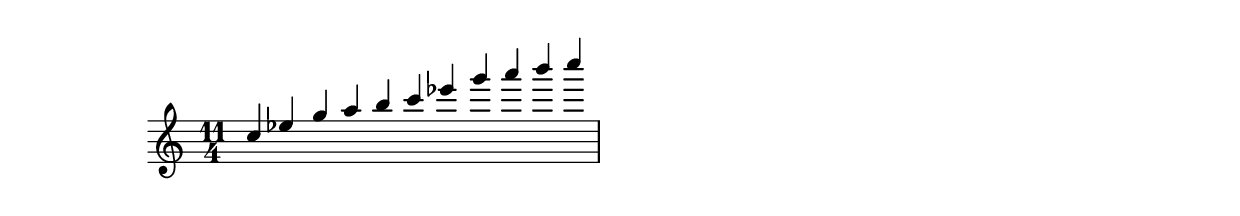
\version "2.18.2" \score { \new Staff << \new Voice { \set midiInstrument = #"piano" \voiceOne
 \key c \major \time 11/4
\override Voice.TextScript.font-size = #-4
 { c'' ees'' g'' a'' b'' c''' ees''' g''' a''' b''' c''''  } 
 } >> \layout { } \midi { \context { \Staff \remove "Staff_performer" }
\context { \Voice \consists "Staff_performer" } \tempo 2 = 60 } }
\paper{oddHeaderMarkup = ##f oddFooterMarkup = ##f}
